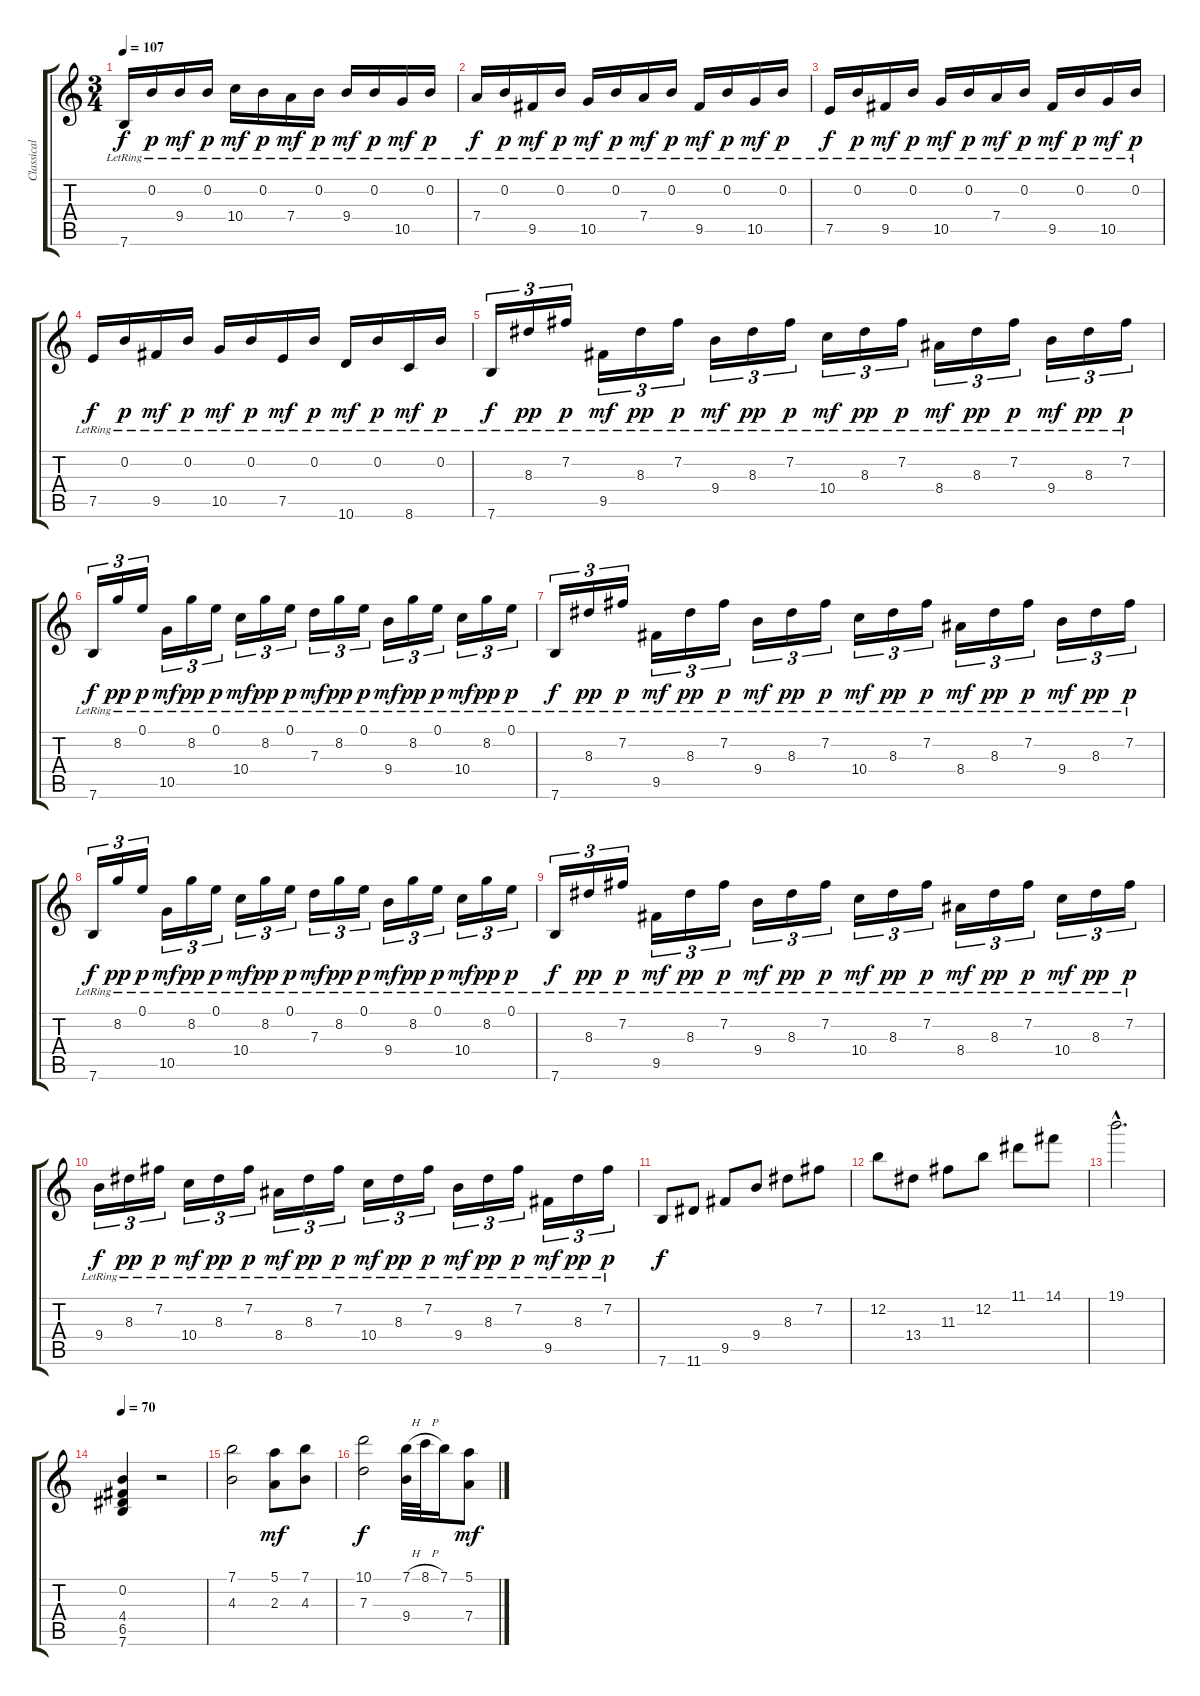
\track ("Classical Guitar" "Classical ") {instrument acousticguitarnylon}
\staff {score tabs}
\tuning (E4 B3 G3 D3 A2 E2) {hide}
\ts (3 4)
\tempo 107
\clef g2
\ks c
7.6{lr}.16{dy f} 0.2{lr}.16{dy p} 9.4{lr}.16{dy mf} 0.2{lr}.16{dy p} 10.4{lr}.16{dy mf} 0.2{lr}.16{dy p} 7.4{lr}.16{dy mf} 0.2{lr}.16{dy p} 9.4{lr}.16{dy mf} 0.2{lr}.16{dy p} 10.5{lr}.16{dy mf} 0.2{lr}.16{dy p} |
7.4{lr}.16{dy f} 0.2{lr}.16{dy p} 9.5{lr}.16{dy mf} 0.2{lr}.16{dy p} 10.5{lr}.16{dy mf} 0.2{lr}.16{dy p} 7.4{lr}.16{dy mf} 0.2{lr}.16{dy p} 9.5{lr}.16{dy mf} 0.2{lr}.16{dy p} 10.5{lr}.16{dy mf} 0.2{lr}.16{dy p} |
7.5{lr}.16{dy f} 0.2{lr}.16{dy p} 9.5{lr}.16{dy mf} 0.2{lr}.16{dy p} 10.5{lr}.16{dy mf} 0.2{lr}.16{dy p} 7.4{lr}.16{dy mf} 0.2{lr}.16{dy p} 9.5{lr}.16{dy mf} 0.2{lr}.16{dy p} 10.5{lr}.16{dy mf} 0.2{lr}.16{dy p} |
7.5{lr}.16{dy f} 0.2{lr}.16{dy p} 9.5{lr}.16{dy mf} 0.2{lr}.16{dy p} 10.5{lr}.16{dy mf} 0.2{lr}.16{dy p} 7.5{lr}.16{dy mf} 0.2{lr}.16{dy p} 10.6{lr}.16{dy mf} 0.2{lr}.16{dy p} 8.6{lr}.16{dy mf} 0.2{lr}.16{dy p} |
7.6{lr}.16{tu (3 2) dy f} 8.3{lr}.16{tu (3 2) dy pp} 7.2{lr}.16{tu (3 2) dy p} 9.5{lr}.16{tu (3 2) dy mf} 8.3{lr}.16{tu (3 2) dy pp} 7.2{lr}.16{tu (3 2) dy p} 9.4{lr}.16{tu (3 2) dy mf} 8.3{lr}.16{tu (3 2) dy pp} 7.2{lr}.16{tu (3 2) dy p} 10.4{lr}.16{tu (3 2) dy mf} 8.3{lr}.16{tu (3 2) dy pp} 7.2{lr}.16{tu (3 2) dy p} 8.4{lr}.16{tu (3 2) dy mf} 8.3{lr}.16{tu (3 2) dy pp} 7.2{lr}.16{tu (3 2) dy p} 9.4{lr}.16{tu (3 2) dy mf} 8.3{lr}.16{tu (3 2) dy pp} 7.2{lr}.16{tu (3 2) dy p} |
7.6{lr}.16{tu (3 2) dy f} 8.2{lr}.16{tu (3 2) dy pp} 0.1{lr}.16{tu (3 2) dy p} 10.5{lr}.16{tu (3 2) dy mf} 8.2{lr}.16{tu (3 2) dy pp} 0.1{lr}.16{tu (3 2) dy p} 10.4{lr}.16{tu (3 2) dy mf} 8.2{lr}.16{tu (3 2) dy pp} 0.1{lr}.16{tu (3 2) dy p} 7.3{lr}.16{tu (3 2) dy mf} 8.2{lr}.16{tu (3 2) dy pp} 0.1{lr}.16{tu (3 2) dy p} 9.4{lr}.16{tu (3 2) dy mf} 8.2{lr}.16{tu (3 2) dy pp} 0.1{lr}.16{tu (3 2) dy p} 10.4{lr}.16{tu (3 2) dy mf} 8.2{lr}.16{tu (3 2) dy pp} 0.1{lr}.16{tu (3 2) dy p} |
7.6{lr}.16{tu (3 2) dy f} 8.3{lr}.16{tu (3 2) dy pp} 7.2{lr}.16{tu (3 2) dy p} 9.5{lr}.16{tu (3 2) dy mf} 8.3{lr}.16{tu (3 2) dy pp} 7.2{lr}.16{tu (3 2) dy p} 9.4{lr}.16{tu (3 2) dy mf} 8.3{lr}.16{tu (3 2) dy pp} 7.2{lr}.16{tu (3 2) dy p} 10.4{lr}.16{tu (3 2) dy mf} 8.3{lr}.16{tu (3 2) dy pp} 7.2{lr}.16{tu (3 2) dy p} 8.4{lr}.16{tu (3 2) dy mf} 8.3{lr}.16{tu (3 2) dy pp} 7.2{lr}.16{tu (3 2) dy p} 9.4{lr}.16{tu (3 2) dy mf} 8.3{lr}.16{tu (3 2) dy pp} 7.2{lr}.16{tu (3 2) dy p} |
7.6{lr}.16{tu (3 2) dy f} 8.2{lr}.16{tu (3 2) dy pp} 0.1{lr}.16{tu (3 2) dy p} 10.5{lr}.16{tu (3 2) dy mf} 8.2{lr}.16{tu (3 2) dy pp} 0.1{lr}.16{tu (3 2) dy p} 10.4{lr}.16{tu (3 2) dy mf} 8.2{lr}.16{tu (3 2) dy pp} 0.1{lr}.16{tu (3 2) dy p} 7.3{lr}.16{tu (3 2) dy mf} 8.2{lr}.16{tu (3 2) dy pp} 0.1{lr}.16{tu (3 2) dy p} 9.4{lr}.16{tu (3 2) dy mf} 8.2{lr}.16{tu (3 2) dy pp} 0.1{lr}.16{tu (3 2) dy p} 10.4{lr}.16{tu (3 2) dy mf} 8.2{lr}.16{tu (3 2) dy pp} 0.1{lr}.16{tu (3 2) dy p} |
7.6{lr}.16{tu (3 2) dy f} 8.3{lr}.16{tu (3 2) dy pp} 7.2{lr}.16{tu (3 2) dy p} 9.5{lr}.16{tu (3 2) dy mf} 8.3{lr}.16{tu (3 2) dy pp} 7.2{lr}.16{tu (3 2) dy p} 9.4{lr}.16{tu (3 2) dy mf} 8.3{lr}.16{tu (3 2) dy pp} 7.2{lr}.16{tu (3 2) dy p} 10.4{lr}.16{tu (3 2) dy mf} 8.3{lr}.16{tu (3 2) dy pp} 7.2{lr}.16{tu (3 2) dy p} 8.4{lr}.16{tu (3 2) dy mf} 8.3{lr}.16{tu (3 2) dy pp} 7.2{lr}.16{tu (3 2) dy p} 10.4{lr}.16{tu (3 2) dy mf} 8.3{lr}.16{tu (3 2) dy pp} 7.2{lr}.16{tu (3 2) dy p} |
9.4{lr}.16{tu (3 2) dy f} 8.3{lr}.16{tu (3 2) dy pp} 7.2{lr}.16{tu (3 2) dy p} 10.4{lr}.16{tu (3 2) dy mf} 8.3{lr}.16{tu (3 2) dy pp} 7.2{lr}.16{tu (3 2) dy p} 8.4{lr}.16{tu (3 2) dy mf} 8.3{lr}.16{tu (3 2) dy pp} 7.2{lr}.16{tu (3 2) dy p} 10.4{lr}.16{tu (3 2) dy mf} 8.3{lr}.16{tu (3 2) dy pp} 7.2{lr}.16{tu (3 2) dy p} 9.4{lr}.16{tu (3 2) dy mf} 8.3{lr}.16{tu (3 2) dy pp} 7.2{lr}.16{tu (3 2) dy p} 9.5{lr}.16{tu (3 2) dy mf} 8.3{lr}.16{tu (3 2) dy pp} 7.2{lr}.16{tu (3 2) dy p} |
7.6.8{dy f} 11.6.8 9.5.8 9.4.8 8.3.8 7.2.8 |
12.2.8 13.4.8 11.3.8 12.2.8 11.1.8 14.1.8 |
19.1{hac}.2{d} |
\tempo 70
(0.2 4.4 6.5 7.6).4 r.2 |
(7.1 4.3).2 (5.1 2.3).8{dy mf} (7.1 4.3).8 |
(10.1 7.3).2{dy f} (7.1{h} 9.4).32 8.1{h}.32 7.1.16 (5.1 7.4).8{dy mf}
